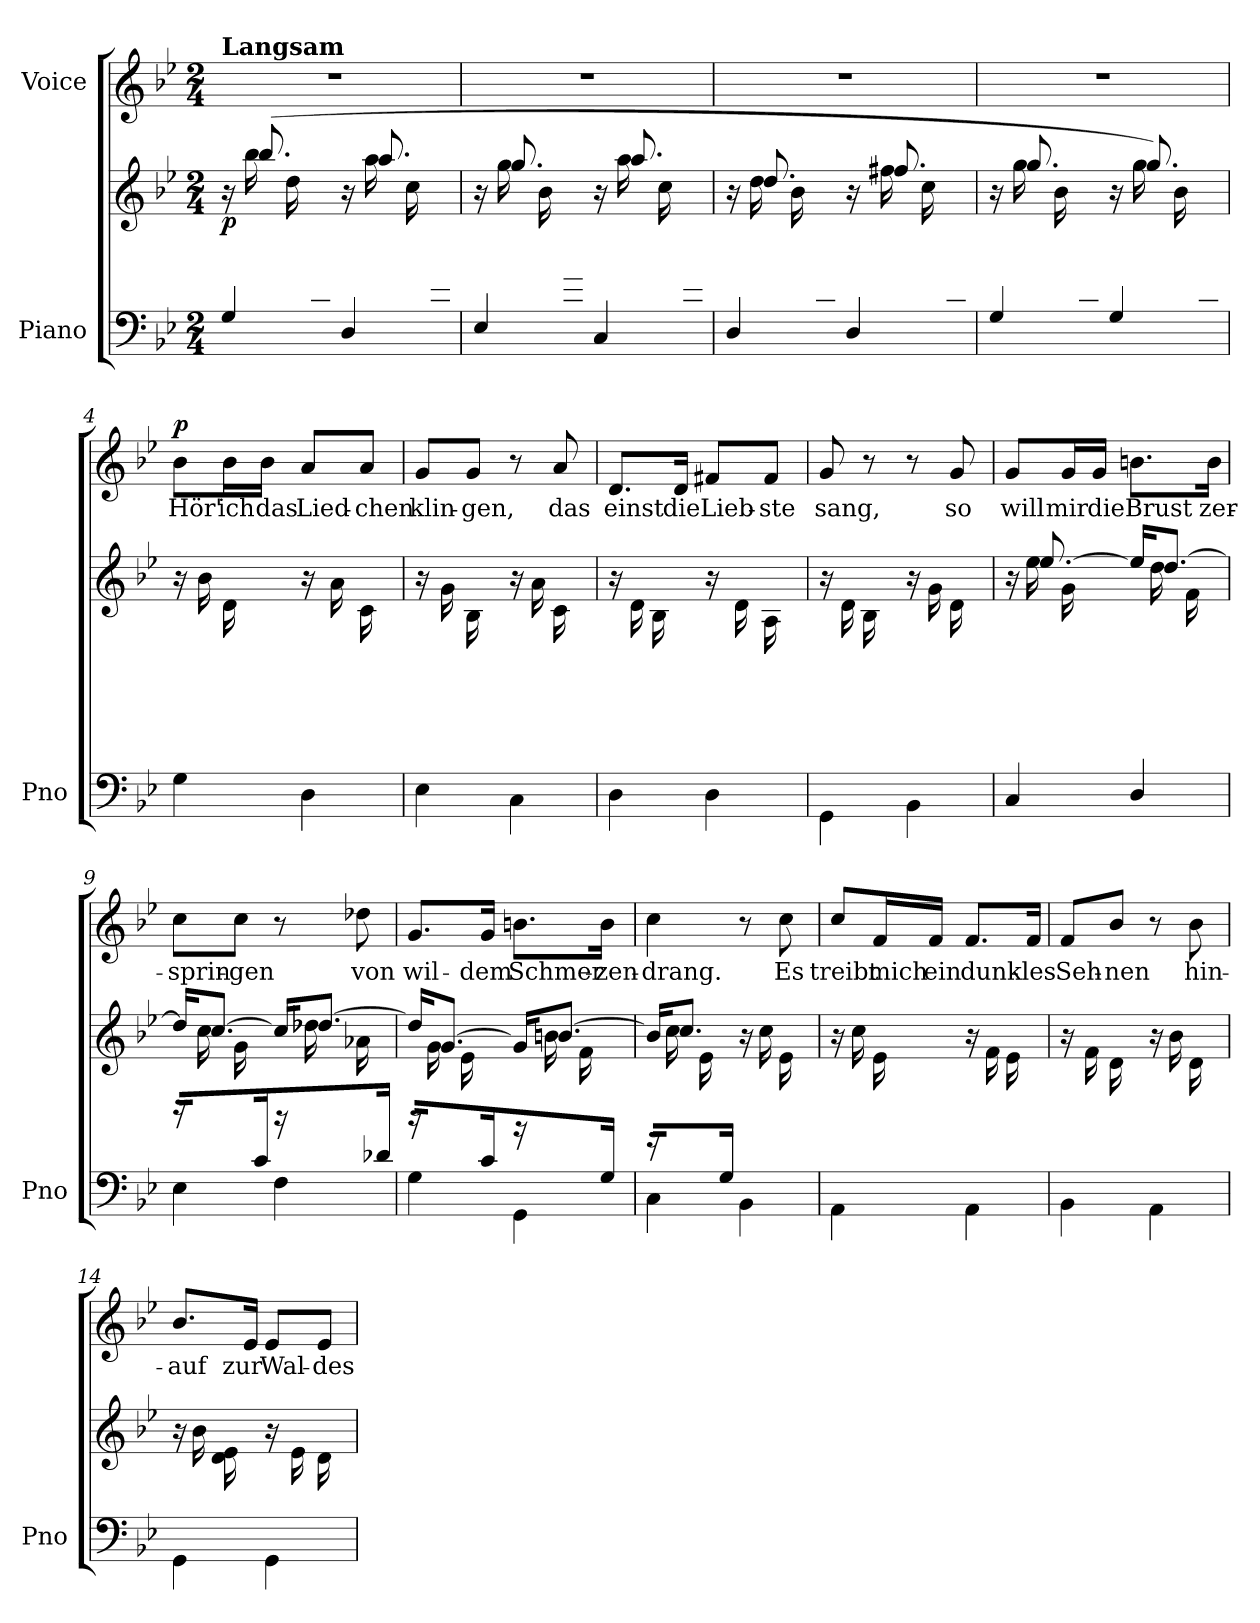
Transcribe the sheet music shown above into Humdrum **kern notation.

**kern	**kern	**dynam	**kern	**text	**dynam
*part2	*part2	*part2	*part1	*part1	*part1
*staff3	*staff2	*staff2/3	*staff1	*staff1	*staff1
*I"Piano	*	*	*I"Voice	*	*
*I'Pno	*	*	*	*	*
*clefF4	*clefG2	*	*clefG2	*	*
*k[b-e-]	*k[b-e-]	*	*k[b-e-]	*	*
*M2/4	*M2/4	*	*M2/4	*	*
*MM30	*MM30	*	*MM30	*	*
=	=	=	=	=	=
*^	*^	*	*	*	*
!	!	!	!	!	!LO:TX:a:B:t=Langsam	!	!
!	!	!	!	!LO:DY:b	!	!	!
4G/	8.ryy	16r	16ryy	p	2r	.	.
.	.	(>8.bb-/	16bb-\LL	.	.	.	.
.	.	.	16dd\	.	.	.	.
.	16d/JJ	.	8ryy	.	.	.	.
4D/	8.ryy	16r	.	.	.	.	.
.	.	8.aa/	16aa\LL	.	.	.	.
.	.	.	16cc\	.	.	.	.
.	16f#X/JJ	.	16ryy	.	.	.	.
=1	=1	=1	=1	=1	=1	=1	=1
4E-/	8.ryy	16r	16ryy	.	2r	.	.
.	.	8.gg/	16gg\LL	.	.	.	.
.	.	.	16b-\	.	.	.	.
.	16g/JJ	.	8ryy	.	.	.	.
4C/	8.ryy	16r	.	.	.	.	.
.	.	8.aa/	16aa\LL	.	.	.	.
.	.	.	16cc\	.	.	.	.
.	16e-/JJ	.	16ryy	.	.	.	.
=2	=2	=2	=2	=2	=2	=2	=2
4D/	8.ryy	16r	16ryy	.	2r	.	.
.	.	8.dd/	16dd\LL	.	.	.	.
.	.	.	16b-\	.	.	.	.
.	16d/JJ	.	8ryy	.	.	.	.
4D/	8.ryy	16r	.	.	.	.	.
.	.	8.ff#X/	16ff#X\LL	.	.	.	.
.	.	.	16cc\	.	.	.	.
.	16d/JJ	.	16ryy	.	.	.	.
=3	=3	=3	=3	=3	=3	=3	=3
4G/	8.ryy	16r	16ryy	.	2r	.	.
.	.	8.gg/	16gg\LL	.	.	.	.
.	.	.	16b-\	.	.	.	.
.	16d/JJ	.	8ryy	.	.	.	.
4G/	8.ryy	16r	.	.	.	.	.
.	.	8.gg/)	16gg\LL	.	.	.	.
.	.	.	16b-\	.	.	.	.
.	16d/JJ	.	16ryy	.	.	.	.
!!LO:LB:g=z
=4	=4	=4	=4	=4	=4	=4	=4
!	!	!	!	!	!	!LO:LY:b	!LO:DY:a
*	*	*v	*v	*	*	*	*
8.ryy	4G\	16r	.	8b-\L	Hör'	p
.	.	16b-\LL	.	.	.	.
!	!	!	!	!	!LO:LY:b	!
.	.	16d\	.	16b-\L	ich	.
!	!	!	!	!	!LO:LY:b	!
16B-/JJ	.	16ryy	.	16b-\JJ	das	.
!	!	!	!	!	!LO:LY:b	!
8.ryy	4D\	16r	.	8a/L	Lied-	.
.	.	16a\LL	.	.	.	.
!	!	!	!	!	!LO:LY:b	!
.	.	16c\	.	8a/J	-chen	.
16F#X/JJ	.	16ryy	.	.	.	.
=5	=5	=5	=5	=5	=5	=5
!	!	!	!	!	!LO:LY:b	!
8.ryy	4E-\	16r	.	8g/L	klin-	.
.	.	16g\LL	.	.	.	.
!	!	!	!	!	!LO:LY:b	!
.	.	16B-\	.	8g/J	-gen,	.
16G/JJ	.	16ryy	.	.	.	.
8.ryy	4C\	16r	.	8r	.	.
.	.	16a\LL	.	.	.	.
!	!	!	!	!	!LO:LY:b	!
.	.	16c\	.	8a/	das	.
16E-/JJ	.	16ryy	.	.	.	.
=6	=6	=6	=6	=6	=6	=6
!	!	!	!	!	!LO:LY:b	!
8.ryy	4D\	16r	.	8.d/L	einst	.
.	.	16d\LL	.	.	.	.
.	.	16B-\	.	.	.	.
!	!	!	!	!	!LO:LY:b	!
16G/JJ	.	16ryy	.	16d/Jk	die	.
!	!	!	!	!	!LO:LY:b	!
8.ryy	4D\	16r	.	8f#X/L	Lieb-	.
.	.	16d\LL	.	.	.	.
!	!	!	!	!	!LO:LY:b	!
.	.	16A\	.	8f#/J	-ste	.
16F#X/JJ	.	16ryy	.	.	.	.
=7	=7	=7	=7	=7	=7	=7
!	!	!	!	!	!LO:LY:b	!
8.ryy	4GG\	16r	.	8g/	sang,	.
.	.	16d\LL	.	.	.	.
.	.	16B-\	.	8r	.	.
16G/JJ	.	16ryy	.	.	.	.
8.ryy	4BB-\	16r	.	8r	.	.
.	.	16g\LL	.	.	.	.
!	!	!	!	!	!LO:LY:b	!
.	.	16d\	.	8g/	so	.
16G/JJ	.	16ryy	.	.	.	.
!!LO:LB:g=z
=8	=8	=8	=8	=8	=8	=8
*	*	*^	*	*	*	*
!	!	!	!	!	!	!LO:LY:b	!
4C/	8.ryy	16r	16ryy	.	8g/L	will	.
.	.	[8.ee-/	16ee-\LL	.	.	.	.
!	!	!	!	!	!	!LO:LY:b	!
.	.	.	16g\	.	16g/L	mir	.
!	!	!	!	!	!	!LO:LY:b	!
.	16G/JJ	.	8ryy	.	16g/JJ	die	.
!	!	!	!	!	!	!LO:LY:b	!
4D/	16rbbb	16ee-/KL]	.	.	8.bn\L	Brust	.
.	8ryy	[8.dd/J	16dd\LL	.	.	.	.
.	.	.	16f\	.	.	.	.
!	!	!	!	!	!	!LO:LY:b	!
.	16Bn/JJ	.	16ryy	.	16b\Jk	zer-	.
=9	=9	=9	=9	=9	=9	=9	=9
!	!	!	!	!	!	!LO:LY:b	!
16rff	4E-\	16dd/KL]	16ryy	.	8cc\L	-sprin-	.
8ryy	.	[8.cc/J	16cc\LL	.	.	.	.
!	!	!	!	!	!	!LO:LY:b	!
.	.	.	16g\	.	8cc\J	-gen	.
16c/JJ	.	.	8ryy	.	.	.	.
16rdd	4F\	16cc/KL]	.	.	8r	.	.
8ryy	.	[8.dd-X/J	16dd-X\LL	.	.	.	.
!	!	!	!	!	!	!LO:LY:b	!
.	.	.	16a-X\	.	8dd-X\	von	.
16d-X/JJ	.	.	16ryy	.	.	.	.
=10	=10	=10	=10	=10	=10	=10	=10
!	!	!	!	!	!	!LO:LY:b	!
16rdd	4G\	16dd-/KL]	16ryy	.	8.g/L	wil-	.
8ryy	.	[8.g/J	16g\LL	.	.	.	.
.	.	.	16e-\	.	.	.	.
!	!	!	!	!	!	!LO:LY:b	!
16c/JJ	.	.	8ryy	.	16g/Jk	-dem	.
!	!	!	!	!	!	!LO:LY:b	!
16rb	4GG\	16g/KL]	.	.	8.bn\L	Schmer-	.
8ryy	.	[8.bn/J	16bn\LL	.	.	.	.
.	.	.	16f\	.	.	.	.
!	!	!	!	!	!	!LO:LY:b	!
16G/JJ	.	.	16ryy	.	16b\Jk	-zen-	.
=11	=11	=11	=11	=11	=11	=11	=11
*	*^	*	*	*	*	*	*
!	!	!	!	!	!	!	!LO:LY:b	!
4..ryy	16rg	4C\	16b/KL]	16ryy	.	4cc\	-drang.	.
.	8ryy	.	8.cc/J	16cc\LL	.	.	.	.
.	.	.	.	16e-\	.	.	.	.
.	16G/JJ	.	.	16ryy	.	.	.	.
.	4ryy	4BB-\	16r	4ryy	.	8r	.	.
.	.	.	16cc\LL	.	.	.	.	.
!	!	!	!	!	!	!	!LO:LY:b	!
.	.	.	16e-\	.	.	8cc\	Es	.
16G-X/JJ	.	.	16ryy	.	.	.	.	.
*	*v	*v	*	*	*	*	*	*
*	*	*v	*v	*	*	*	*
!!LO:PB:g=z
=12	=12	=12	=12	=12	=12	=12
!	!	!	!	!	!LO:LY:b	!
8.ryy	4AA\	16r	.	8cc/L	treibt	.
.	.	16cc\LL	.	.	.	.
!	!	!	!	!	!LO:LY:b	!
.	.	16e-\	.	16f/L	mich	.
!	!	!	!	!	!LO:LY:b	!
16F/JJ	.	16ryy	.	16f/JJ	ein	.
!	!	!	!	!	!LO:LY:b	!
8.ryy	4AA\	16r	.	8.f/L	dunk-	.
.	.	16f\LL	.	.	.	.
.	.	16e-\	.	.	.	.
!	!	!	!	!	!LO:LY:b	!
16F/JJ	.	16ryy	.	16f/Jk	-les	.
=13	=13	=13	=13	=13	=13	=13
!	!	!	!	!	!LO:LY:b	!
8.ryy	4BB-\	16r	.	8f/L	Seh-	.
.	.	16f\LL	.	.	.	.
!	!	!	!	!	!LO:LY:b	!
.	.	16d\	.	8b-/J	-nen	.
16F/JJ	.	16ryy	.	.	.	.
8.ryy	4AA\	16r	.	8r	.	.
.	.	16b-\LL	.	.	.	.
!	!	!	!	!	!LO:LY:b	!
.	.	16d\	.	8b-\	hin-	.
16F/JJ	.	16ryy	.	.	.	.
=14	=14	=14	=14	=14	=14	=14
!	!	!	!	!	!LO:LY:b	!
8.ryy	4GG\	16r	.	8.b-/L	-auf	.
.	.	16b-\LL	.	.	.	.
.	.	16d\ 16e-\	.	.	.	.
!	!	!	!	!	!LO:LY:b	!
16E-/JJ	.	16ryy	.	16e-/Jk	zur	.
!	!	!	!	!	!LO:LY:b	!
8.ryy	4GG\	16r	.	8e-/L	Wal-	.
.	.	16e-\LL	.	.	.	.
!	!	!	!	!	!LO:LY:b	!
.	.	16d\	.	8e-/J	-des-	.
16E-/JJ	.	16ryy	.	.	.	.
*v	*v	*	*	*	*	*
=	=	=	=	=	=
*-	*-	*-	*-	*-	*-
